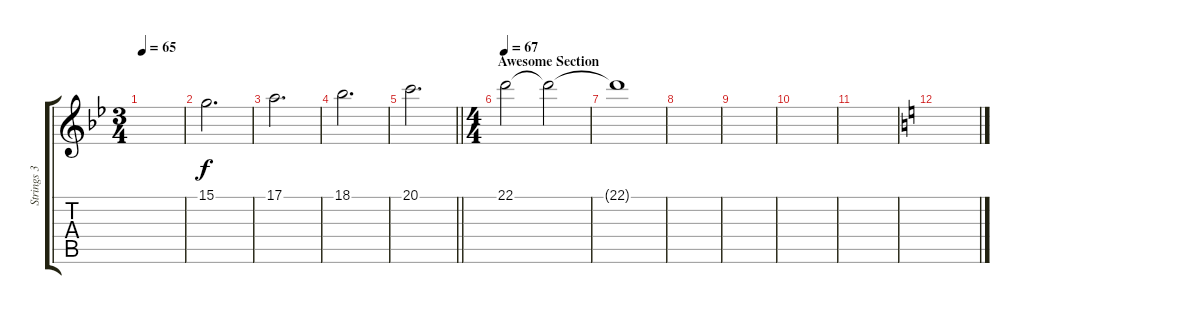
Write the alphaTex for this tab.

\track ("Strings 3" "Strings 3") {instrument lead2sawtooth}
\staff {score tabs}
\tuning (E4 B3 G3 D3 A2 D2) {hide}
\ts (3 4)
\tempo 65
\clef g2
\ks bb
|
15.1.2{d volume 14 instrument stringensemble1} |
17.1.2{d} |
18.1.2{d} |
\barLineRight lightlight
20.1.2{d} |
\ts (4 4)
\section ("" "Awesome Section")
\tempo 67
22.1.2{dy f} 22.1{t}.2{volume 6} |
22.1{t}.1 |
|
|
|
|
\ks c
